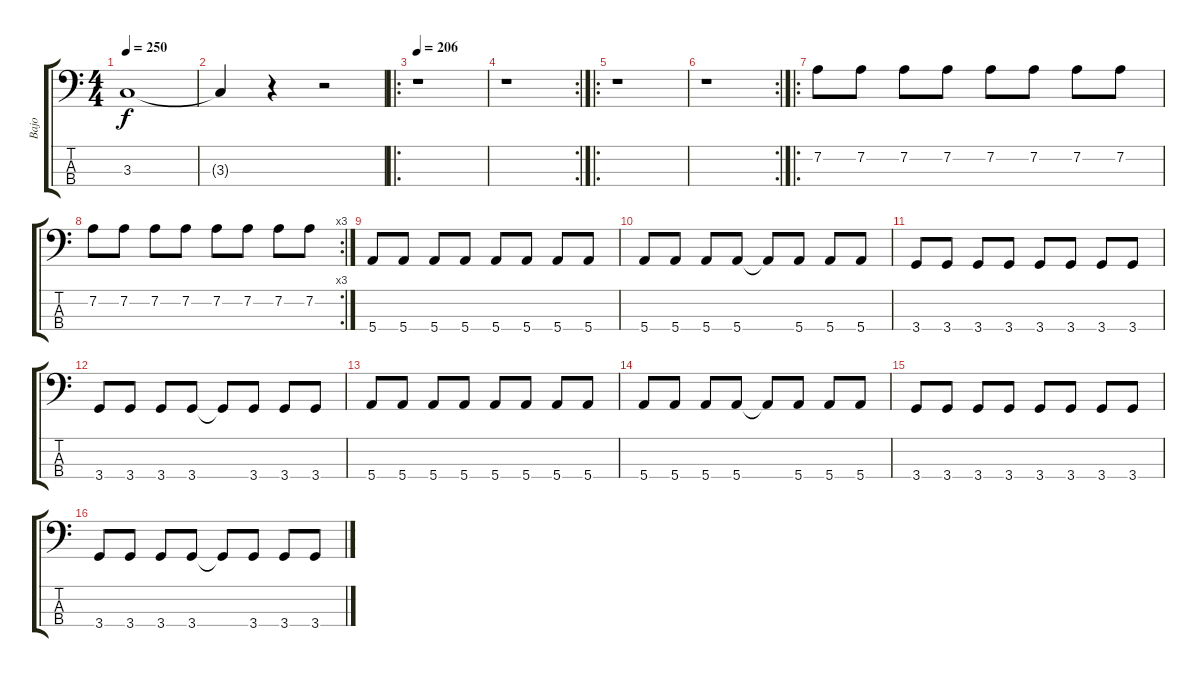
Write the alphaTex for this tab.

\track ("Bajo" "Bajo") {instrument electricbassfinger}
\staff {score tabs}
\tuning (G2 D2 A1 E1) {hide}
\ts (4 4)
\tempo 250
\clef f4
\ks c
3.3{t}.1{dy f} |
3.3{t}.4 r.4 r.2 |
\ro
\tempo 206
r.1 |
\rc 2
r.1 |
\ro
r.1 |
\rc 2
r.1 |
\ro
7.2.8 7.2.8 7.2.8 7.2.8 7.2.8 7.2.8 7.2.8 7.2.8 |
\rc 3
7.2.8 7.2.8 7.2.8 7.2.8 7.2.8 7.2.8 7.2.8 7.2.8 |
5.4.8 5.4.8 5.4.8 5.4.8 5.4.8 5.4.8 5.4.8 5.4.8 |
5.4.8 5.4.8 5.4.8 5.4.8 5.4{t}.8 5.4.8 5.4.8 5.4.8 |
3.4.8 3.4.8 3.4.8 3.4.8 3.4.8 3.4.8 3.4.8 3.4.8 |
3.4.8 3.4.8 3.4.8 3.4.8 3.4{t}.8 3.4.8 3.4.8 3.4.8 |
5.4.8 5.4.8 5.4.8 5.4.8 5.4.8 5.4.8 5.4.8 5.4.8 |
5.4.8 5.4.8 5.4.8 5.4.8 5.4{t}.8 5.4.8 5.4.8 5.4.8 |
3.4.8 3.4.8 3.4.8 3.4.8 3.4.8 3.4.8 3.4.8 3.4.8 |
3.4.8 3.4.8 3.4.8 3.4.8 3.4{t}.8 3.4.8 3.4.8 3.4.8
